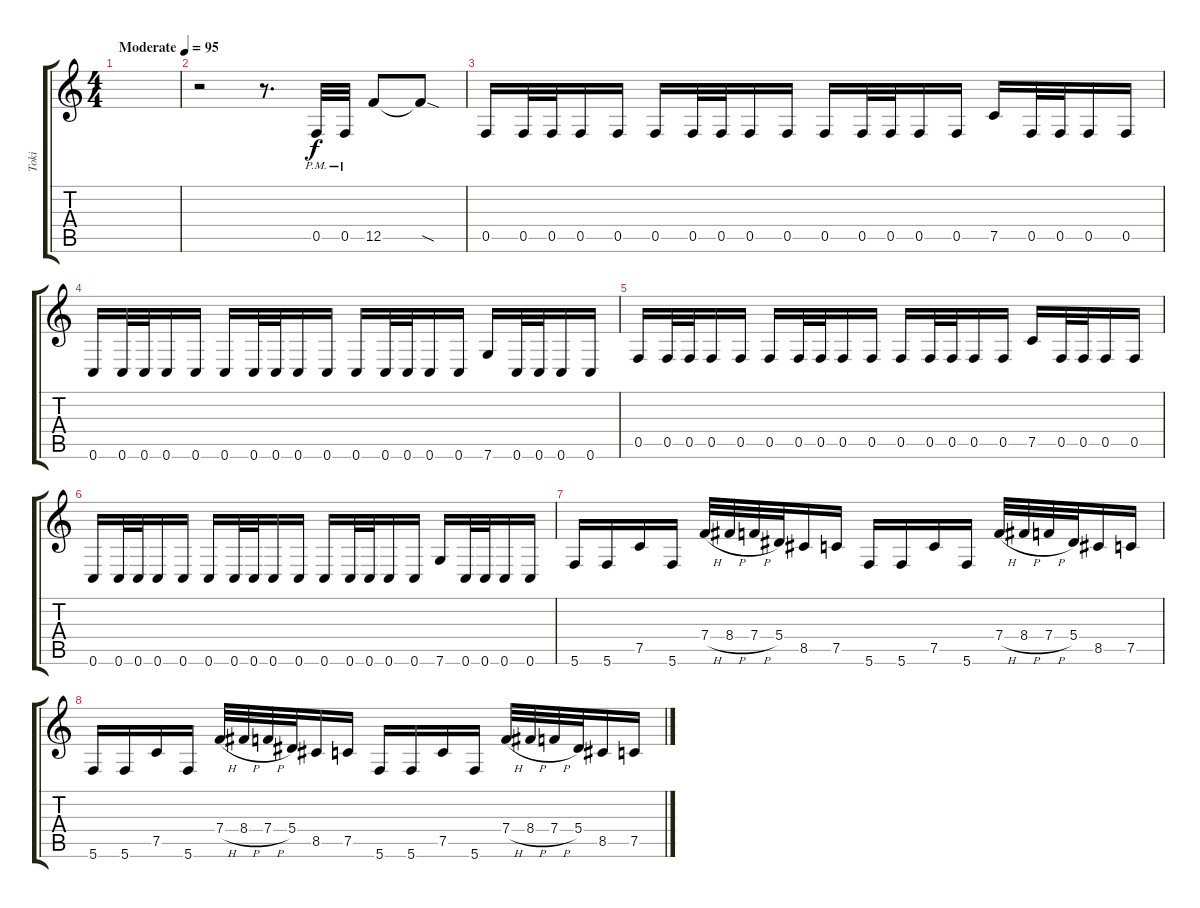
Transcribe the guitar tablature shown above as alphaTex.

\track ("Toki" "Toki") {instrument distortionguitar}
\staff {score tabs}
\tuning (C4 G3 Eb3 Bb2 F2 C2) {hide}
\ts (4 4)
\tempo (95 "Moderate")
\clef g2
\ks c
|
r.2 r.8{d} 0.5{pm}.32 0.5{pm}.32 12.5.8 12.5{sod t}.8 |
0.5.16 0.5.32 0.5.32 0.5.16 0.5.16 0.5.16 0.5.32 0.5.32 0.5.16 0.5.16 0.5.16 0.5.32 0.5.32 0.5.16 0.5.16 7.5.16 0.5.32 0.5.32 0.5.16 0.5.16 |
0.6.16 0.6.32 0.6.32 0.6.16 0.6.16 0.6.16 0.6.32 0.6.32 0.6.16 0.6.16 0.6.16 0.6.32 0.6.32 0.6.16 0.6.16 7.6.16 0.6.32 0.6.32 0.6.16 0.6.16 |
0.5.16 0.5.32 0.5.32 0.5.16 0.5.16 0.5.16 0.5.32 0.5.32 0.5.16 0.5.16 0.5.16 0.5.32 0.5.32 0.5.16 0.5.16 7.5.16 0.5.32 0.5.32 0.5.16 0.5.16 |
0.6.16 0.6.32 0.6.32 0.6.16 0.6.16 0.6.16 0.6.32 0.6.32 0.6.16 0.6.16 0.6.16 0.6.32 0.6.32 0.6.16 0.6.16 7.6.16 0.6.32 0.6.32 0.6.16 0.6.16 |
5.6.16 5.6.16 7.5.16 5.6.16 7.4{h}.32 8.4{h}.32 7.4{h}.32 5.4.32 8.5.16 7.5.16 5.6.16 5.6.16 7.5.16 5.6.16 7.4{h}.32 8.4{h}.32 7.4{h}.32 5.4.32 8.5.16 7.5.16 |
5.6.16 5.6.16 7.5.16 5.6.16 7.4{h}.32 8.4{h}.32 7.4{h}.32 5.4.32 8.5.16 7.5.16 5.6.16 5.6.16 7.5.16 5.6.16 7.4{h}.32 8.4{h}.32 7.4{h}.32 5.4.32 8.5.16 7.5.16
